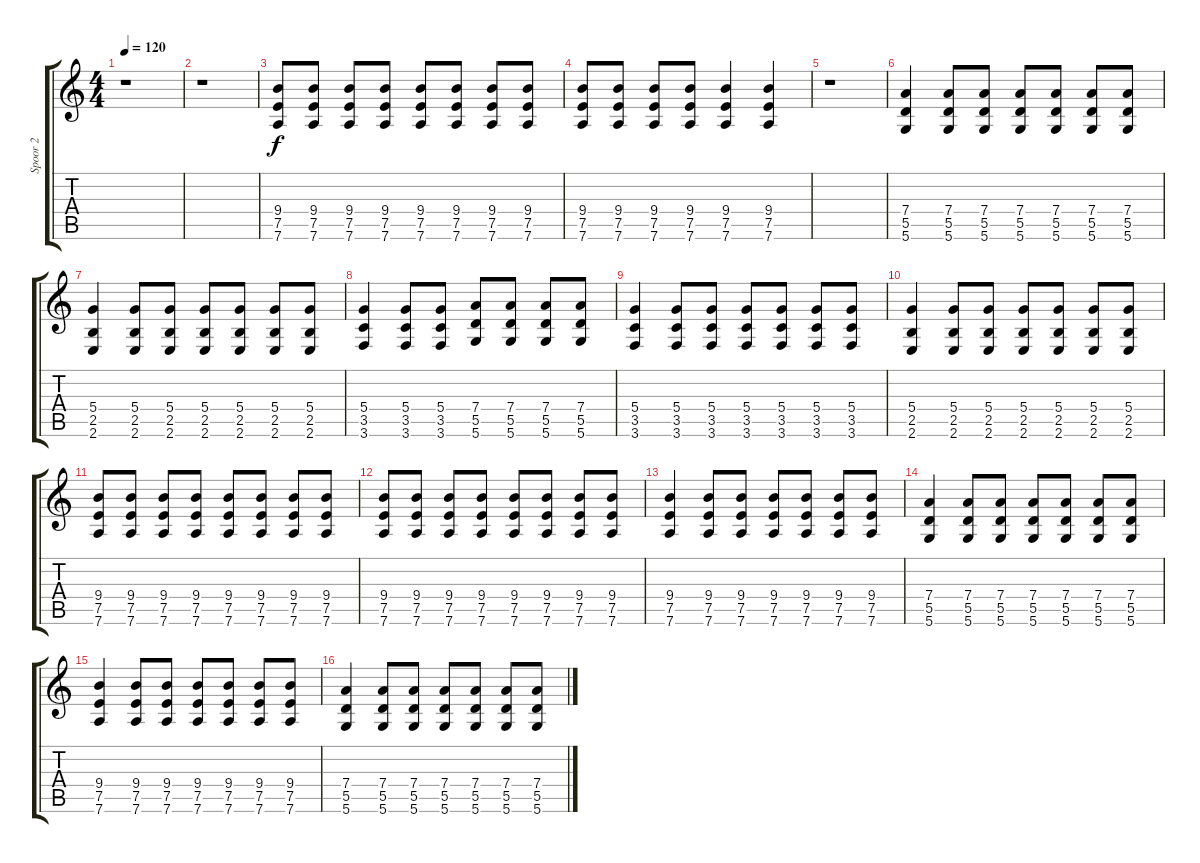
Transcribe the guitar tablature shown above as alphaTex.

\track ("Spoor 2" "Spoor 2") {instrument distortionguitar}
\staff {score tabs}
\tuning (E4 B3 G3 D3 A2 D2) {hide}
\ts (4 4)
\tempo 120
\clef g2
\ks c
r.1{dy f} |
r.1 |
(9.4 7.5 7.6).8 (9.4 7.5 7.6).8 (9.4 7.5 7.6).8 (9.4 7.5 7.6).8 (9.4 7.5 7.6).8 (9.4 7.5 7.6).8 (9.4 7.5 7.6).8 (9.4 7.5 7.6).8 |
(9.4 7.5 7.6).8 (9.4 7.5 7.6).8 (9.4 7.5 7.6).8 (9.4 7.5 7.6).8 (9.4 7.5 7.6).4 (9.4 7.5 7.6).4 |
r.1 |
(7.4 5.5 5.6).4{volume 16} (7.4 5.5 5.6).8 (7.4 5.5 5.6).8 (7.4 5.5 5.6).8 (7.4 5.5 5.6).8 (7.4 5.5 5.6).8 (7.4 5.5 5.6).8 |
(5.4 2.5 2.6).4 (5.4 2.5 2.6).8 (5.4 2.5 2.6).8 (5.4 2.5 2.6).8 (5.4 2.5 2.6).8 (5.4 2.5 2.6).8 (5.4 2.5 2.6).8 |
(5.4 3.5 3.6).4 (5.4 3.5 3.6).8 (5.4 3.5 3.6).8 (7.4 5.5 5.6).8 (7.4 5.5 5.6).8 (7.4 5.5 5.6).8 (7.4 5.5 5.6).8 |
(5.4 3.5 3.6).4 (5.4 3.5 3.6).8 (5.4 3.5 3.6).8 (5.4 3.5 3.6).8 (5.4 3.5 3.6).8 (5.4 3.5 3.6).8 (5.4 3.5 3.6).8 |
(5.4 2.5 2.6).4 (5.4 2.5 2.6).8 (5.4 2.5 2.6).8 (5.4 2.5 2.6).8 (5.4 2.5 2.6).8 (5.4 2.5 2.6).8 (5.4 2.5 2.6).8 |
(9.4 7.5 7.6).8 (9.4 7.5 7.6).8 (9.4 7.5 7.6).8 (9.4 7.5 7.6).8 (9.4 7.5 7.6).8 (9.4 7.5 7.6).8 (9.4 7.5 7.6).8 (9.4 7.5 7.6).8 |
(9.4 7.5 7.6).8 (9.4 7.5 7.6).8 (9.4 7.5 7.6).8 (9.4 7.5 7.6).8 (9.4 7.5 7.6).8 (9.4 7.5 7.6).8 (9.4 7.5 7.6).8 (9.4 7.5 7.6).8 |
(9.4 7.5 7.6).4 (9.4 7.5 7.6).8 (9.4 7.5 7.6).8 (9.4 7.5 7.6).8 (9.4 7.5 7.6).8 (9.4 7.5 7.6).8 (9.4 7.5 7.6).8 |
(7.4 5.5 5.6).4 (7.4 5.5 5.6).8 (7.4 5.5 5.6).8 (7.4 5.5 5.6).8 (7.4 5.5 5.6).8 (7.4 5.5 5.6).8 (7.4 5.5 5.6).8 |
(9.4 7.5 7.6).4 (9.4 7.5 7.6).8 (9.4 7.5 7.6).8 (9.4 7.5 7.6).8 (9.4 7.5 7.6).8 (9.4 7.5 7.6).8 (9.4 7.5 7.6).8 |
(7.4 5.5 5.6).4 (7.4 5.5 5.6).8 (7.4 5.5 5.6).8 (7.4 5.5 5.6).8 (7.4 5.5 5.6).8 (7.4 5.5 5.6).8 (7.4 5.5 5.6).8
